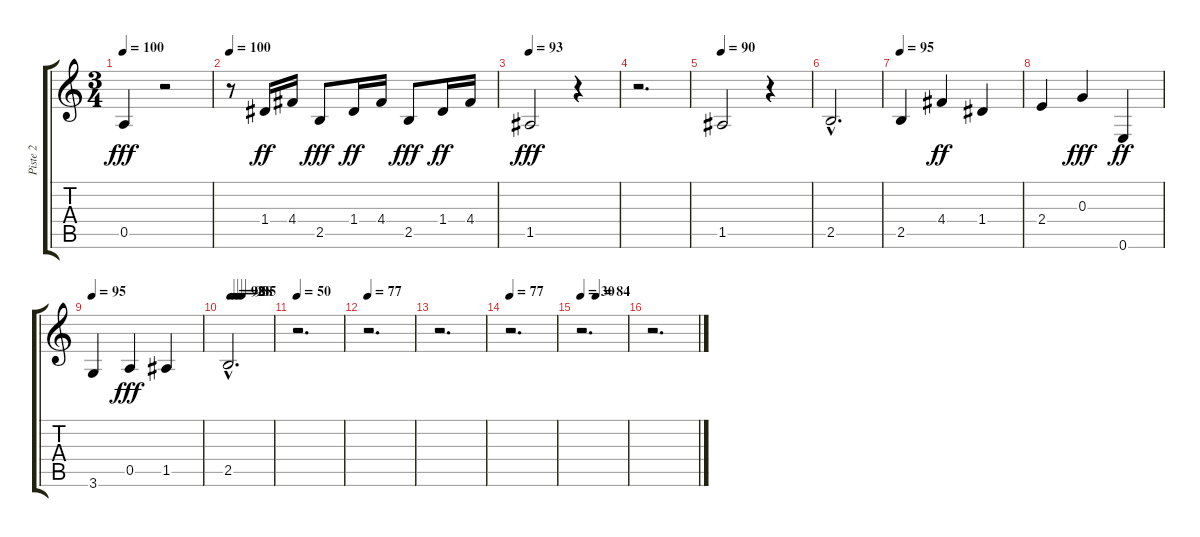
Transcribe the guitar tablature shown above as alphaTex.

\track ("Piste 2" "Piste 2") {instrument acousticguitarnylon}
\staff {score tabs}
\tuning (E4 B3 G3 D3 A2 E2) {hide}
\ts (3 4)
\tempo 100
\clef g2
\ks c
0.5.4{dy fff} r.2 |
\tempo 100
r.8 1.4.16{dy ff} 4.4.16 2.5.8{dy fff} 1.4.16{dy ff} 4.4.16 2.5.8{dy fff} 1.4.16{dy ff} 4.4.16 |
\tempo 93
1.5.2{dy fff} r.4 |
r.2{d} |
\tempo 90
1.5.2 r.4 |
2.5{hac}.2{d} |
\tempo 95
2.5.4 4.4.4{dy ff} 1.4.4 |
2.4.4 0.3.4{dy fff} 0.6.4{dy ff} |
\tempo 95
3.6.4 0.5.4{dy fff} 1.5.4 |
\tempo (92 0.08333333333333333)
\tempo (90 0.16666666666666666)
\tempo (88 0.25)
\tempo (85 0.3333333333333333)
2.5{hac}.2{d} |
\tempo 50
r.2{d} |
\tempo 77
r.2{d} |
r.2{d} |
\tempo 77
r.2{d} |
\tempo 30
\tempo (84 0.3333333333333333)
r.2{d} |
r.2{d}
